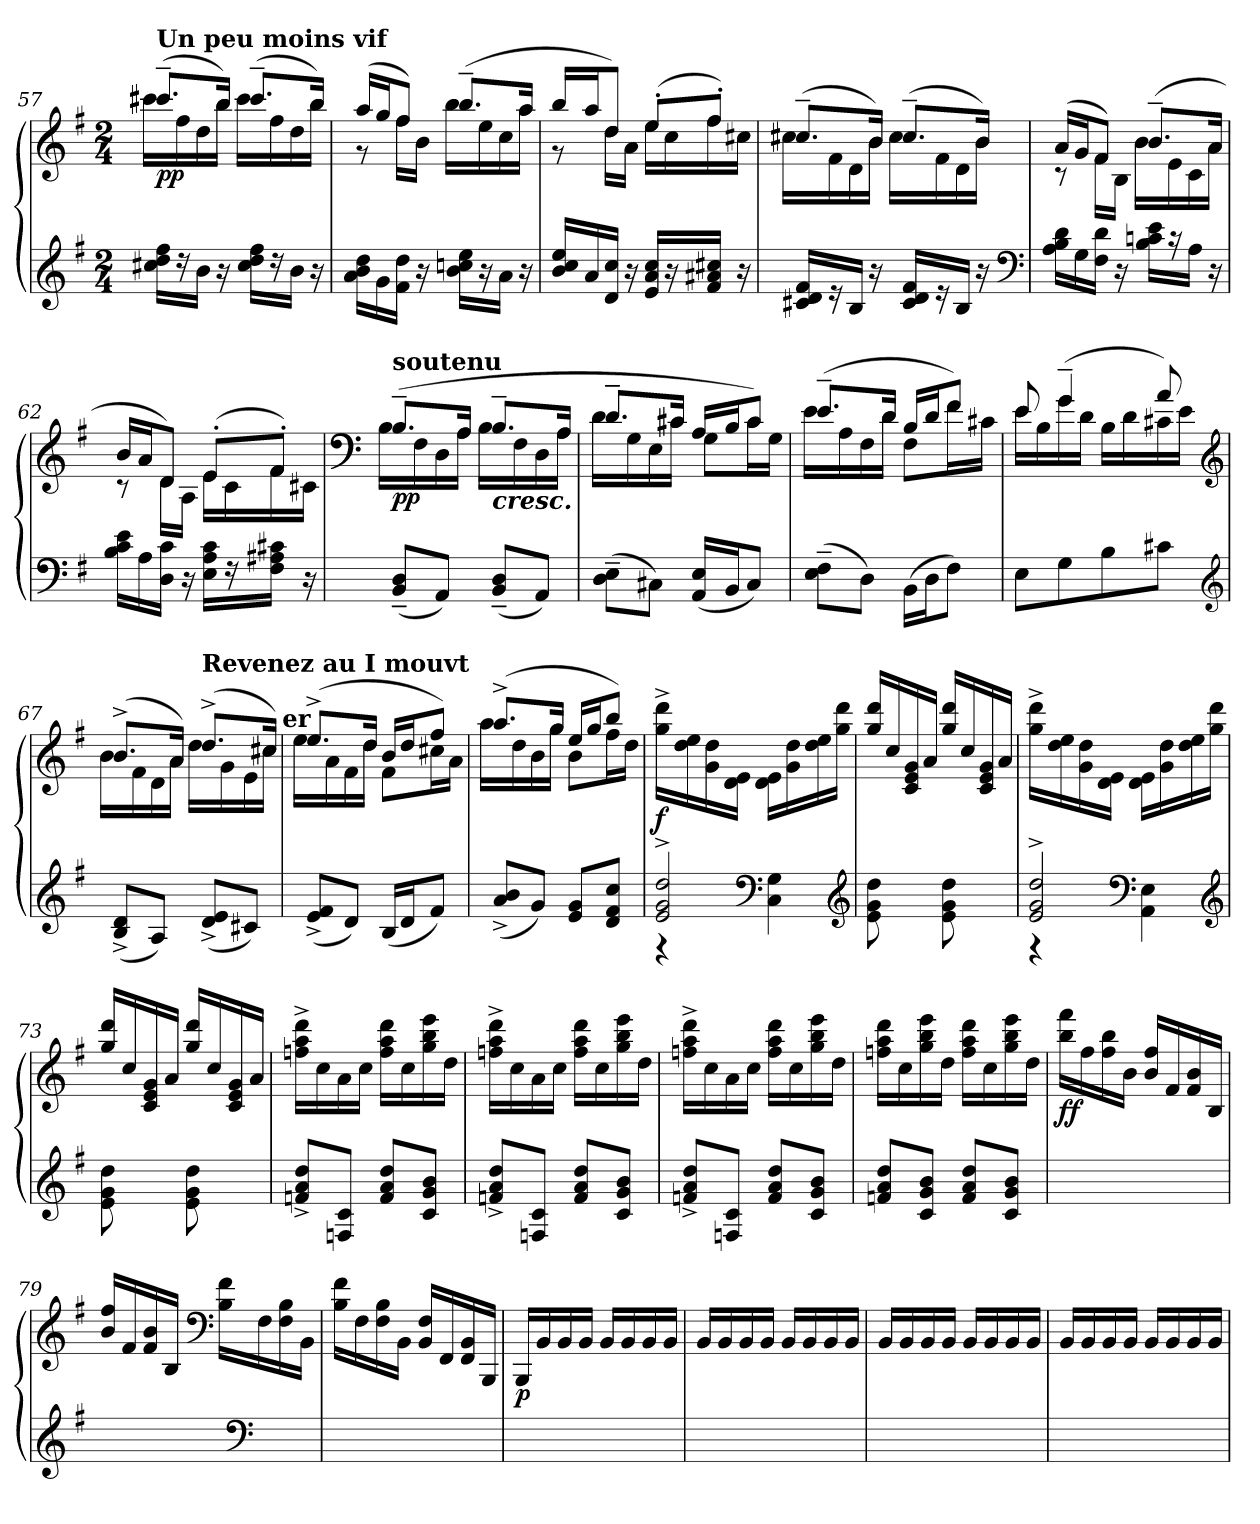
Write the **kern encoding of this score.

**kern	**kern	**dynam
*part1	*part1	*part1
*staff2	*staff1	*staff1/2
!!LO:LB:g=z
*clefG2	*clefG2	*
*k[f#]	*k[f#]	*
*e:	*e:	*
*M2/4	*M2/4	*
=57	=57	=57
*	*^	*
!	!LO:TX:a:B:t=Un peu moins vif	!	!
!	!	!	!LO:DY:b
16cc#\ 16dd\ 16ff#\LL	(>8.ccc#~>/L	16ccc#\LL	pp
16r	.	16ff#\	.
16b\JJ	.	16dd\	.
16r	16bb/Jk)	16bb\JJ	.
16cc#\ 16dd\ 16ff#\LL	(>8.ccc#~>/L	16ccc#\LL	.
16r	.	16ff#\	.
16b\JJ	.	16dd\	.
16r	16bb/Jk)	16bb\JJ	.
=58	=58	=58	=58
16a\ 16b\ 16dd\LL	(>16aa/LL	8r	.
16g\	16gg/J	.	.
16f#\ 16dd\JJ	8ff#/J)	16ff#\LL	.
16r	.	16b\JJ	.
16b\ 16ccn\ 16ee\LL	(>8.bb~>/L	16bb\LL	.
16r	.	16ee\	.
16a\JJ	.	16cc\	.
16r	16aa/Jk	16aa\JJ	.
=59	=59	=59	=59
16b/ 16cc/ 16ee/LL	16bb/LL	8r	.
16a/	16aa/J	.	.
16d/ 16cc/JJ	8dd/J)	16dd\LL	.
16r	.	16a\JJ	.
16e/ 16a/ 16cc/LL	(>8ee'>/L	16ee\LL	.
16r	.	16cc\	.
16f#/ 16a#/ 16cc#/JJ	8ff#'>/J)	16ff#\	.
16r	.	16cc#\JJ	.
=60	=60	=60	=60
16c#/ 16d/ 16f#/LL	(>8.cc#~>/L	16cc#\LL	.
16r	.	16f#\	.
16B/JJ	.	16d\	.
16r	16b/Jk)	16b\JJ	.
16c#/ 16d/ 16f#/LL	(>8.cc#~>/L	16cc#\LL	.
16r	.	16f#\	.
16B/JJ	.	16d\	.
16r	16b/Jk)	16b\JJ	.
*clefF4	*	*	*
!!LO:LB:g=z	!!
=61	=61	=61	=61
16A\ 16B\ 16d\LL	(>16a/LL	8r	.
16G\	16g/J	.	.
16F#\ 16d\JJ	8f#/J)	16f#\LL	.
16r	.	16B\JJ	.
16B\ 16cn\ 16e\LL	(>8.b~>/L	16b\LL	.
16r	.	16e\	.
16A\JJ	.	16c\	.
16r	16a/Jk	16a\JJ	.
=62	=62	=62	=62
16B\ 16c\ 16e\LL	16b/LL	8r	.
16A\	16a/J	.	.
16D\ 16c\JJ	8d/J)	16d\LL	.
16r	.	16A\JJ	.
16E\ 16A\ 16c\LL	(>8e'>/L	16e\LL	.
16r	.	16c\	.
16F#\ 16A#\ 16c#\JJ	8f#'>/J)	16f#\	.
16r	.	16c#\JJ	.
=63	=63	=63	=63
*	*clefF4	*	*
!	!LO:TX:a:B:t=soutenu	!	!
!	!	!	!LO:DY:b
(<8BB~</ 8D~</L	(>8.B~>/L	16B\LL	pp
.	.	16F#\	.
8AA/J)	.	16D\	.
.	16A/Jk	16A\JJ	.
!	!LO:TX:b:Bi:t=cresc.	!	!
(<8BB~</ 8D~</L	8.B~>/L	16B\LL	.
.	.	16F#\	.
8AA/J)	.	16D\	.
.	16A/Jk	16A\JJ	.
=64	=64	=64	=64
(>8D~>\ 8E~>\L	8.d~>/L	16d\LL	.
.	.	16G\	.
8C#\J)	.	16E\	.
.	16c#/Jk	16c#\JJ	.
(<16AA/ 16E/LL	16A/LL	8G\L	.
16BB/J	16B/J	.	.
8C#/J)	8c#/J)	16c#\L	.
.	.	16G\JJ	.
!!LO:LB:g=z	!!
=65	=65	=65	=65
(>8E~>\ 8F#~>\L	(>8.e~>/L	16e\LL	.
.	.	16A\	.
8D\J)	.	16F#\	.
.	16d/Jk	16d\JJ	.
(>16BB\LL	16B/LL	8F#\L	.
16D\J	16d/J	.	.
8F#\J)	8f#/J)	16f#\L	.
.	.	16c#\JJ	.
=66	=66	=66	=66
8E\L	8e/	16e\LL	.
.	.	16B\	.
8G\	(>4g~>/	16g\	.
.	.	16d\JJ	.
8B\	.	16B\LL	.
.	.	16d\	.
8c#\J	8a/)	16c#\	.
.	.	16e\JJ	.
*clefG2	*clefG2	*	*
=67	=67	=67	=67
(<8B^</ 8d^</L	(>8.b^>/L	16b\LL	.
.	.	16f#\	.
8A/J)	.	16d\	.
.	16a/Jk)	16a\JJ	.
!	!LO:TX:a:B:t=Revenez au I mouvt	!	!
(<8d^</ 8e^</L	(>8.dd^>/L	16dd\LL	.
.	.	16g\	.
8c#/J)	.	16e\	.
.	16cc#/Jk)	16cc#\JJ	.
!	!	!LO:TX:a:B:t=er	!
=68	=68	=68	=68
(<8e^</ 8f#^</L	(>8.ee^>/L	16ee\LL	.
.	.	16a\	.
8d/J)	.	16f#\	.
.	16dd/Jk	16dd\JJ	.
(<16B/LL	16b/LL	8f#\L	.
16d/J	16dd/J	.	.
8f#/J)	8ff#/J)	16cc#\L	.
.	.	16a\JJ	.
=69	=69	=69	=69
(<8a^</ 8b^</L	(>8.aa^>/L	16aa\LL	.
.	.	16dd\	.
8g/J)	.	16b\	.
.	16gg/Jk	16gg\JJ	.
8e/ 8g/L	16ee/LL	8b\L	.
.	16gg/J	.	.
8d/ 8f#/ 8cc/J	8bb/J)	16ff#\L	.
.	.	16dd\JJ	.
!!LO:PB:g=z
=70	=70	=70	=70
*^	*	*	*
!	!	!LO:TX:a:B:t=I mouvt	!	!
!	!	!LO:TX:a:B:t=er	!	!
!	!	!	!	!LO:DY:b
*	*	*v	*v	*
2e^</ 2g^</ 2dd^</	4r	16gg^>\ 16ddd^>\LL	f
.	.	16dd\ 16ee\	.
.	.	16g\ 16dd\	.
.	.	16d\ 16e\JJ	.
*clefF4	*	*	*
.	4C\ 4G\	16d\ 16e\LL	.
.	.	16g\ 16dd\	.
.	.	16dd\ 16ee\	.
.	.	16gg\ 16ddd\JJ	.
*v	*v	*	*
*clefG2	*	*
=71	=71	=71
8e\ 8g\ 8dd\	16gg\ 16ddd\LL	.
.	16cc\	.
8ryy	16c/ 16e/ 16g/	.
.	16a/JJ	.
8e\ 8g\ 8dd\	16gg\ 16ddd\LL	.
.	16cc\	.
8ryy	16c/ 16e/ 16g/	.
.	16a/JJ	.
=72	=72	=72
*^	*	*
2e^</ 2g^</ 2dd^</	4r	16gg^>\ 16ddd^>\LL	.
.	.	16dd\ 16ee\	.
.	.	16g\ 16dd\	.
.	.	16d\ 16e\JJ	.
*clefF4	*	*	*
.	4AA\ 4E\	16d\ 16e\LL	.
.	.	16g\ 16dd\	.
.	.	16dd\ 16ee\	.
.	.	16gg\ 16ddd\JJ	.
*v	*v	*	*
*clefG2	*	*
=73	=73	=73
8e\ 8g\ 8dd\	16gg\ 16ddd\LL	.
.	16cc\	.
8ryy	16c/ 16e/ 16g/	.
.	16a/JJ	.
8e\ 8g\ 8dd\	16gg\ 16ddd\LL	.
.	16cc\	.
8ryy	16c/ 16e/ 16g/	.
.	16a/JJ	.
!!LO:LB:g=z
=74	=74	=74
8fn^</ 8a^</ 8dd^</L	16ffn^>\ 16aa^>\ 16ddd^>\LL	.
.	16cc\	.
8Fn/ 8c/J	16a\	.
.	16cc\JJ	.
8f/ 8a/ 8dd/L	16ff\ 16aa\ 16ddd\LL	.
.	16cc\	.
8c/ 8g/ 8b/J	16gg\ 16bb\ 16eee\	.
.	16dd\JJ	.
=75	=75	=75
8fn^</ 8a^</ 8dd^</L	16ffn^>\ 16aa^>\ 16ddd^>\LL	.
.	16cc\	.
8Fn/ 8c/J	16a\	.
.	16cc\JJ	.
8f/ 8a/ 8dd/L	16ff\ 16aa\ 16ddd\LL	.
.	16cc\	.
8c/ 8g/ 8b/J	16gg\ 16bb\ 16eee\	.
.	16dd\JJ	.
=76	=76	=76
8fn^</ 8a^</ 8dd^</L	16ffn^>\ 16aa^>\ 16ddd^>\LL	.
.	16cc\	.
8Fn/ 8c/J	16a\	.
.	16cc\JJ	.
8f/ 8a/ 8dd/L	16ff\ 16aa\ 16ddd\LL	.
.	16cc\	.
8c/ 8g/ 8b/J	16gg\ 16bb\ 16eee\	.
.	16dd\JJ	.
=77	=77	=77
8fn/ 8a/ 8dd/L	16ffn\ 16aa\ 16ddd\LL	.
.	16cc\	.
8c/ 8g/ 8b/J	16gg\ 16bb\ 16eee\	.
.	16dd\JJ	.
8f/ 8a/ 8dd/L	16ff\ 16aa\ 16ddd\LL	.
.	16cc\	.
8c/ 8g/ 8b/J	16gg\ 16bb\ 16eee\	.
.	16dd\JJ	.
!!LO:LB:g=z
=78	=78	=78
!	!	!LO:DY:b
2ryy	16bb\ 16fff#\LL	ff
.	16ff#\	.
.	16ff#\ 16bb\	.
.	16b\JJ	.
.	16b/ 16ff#/LL	.
.	16f#/	.
.	16f#/ 16b/	.
.	16B/JJ	.
=79	=79	=79
4ryy	16b/ 16ff#/LL	.
.	16f#/	.
.	16f#\ 16b\	.
.	16B\JJ	.
*	*clefF4	*
16ryy	16B\ 16f#\LL	.
*clefF4	*	*
8.ryy	16F#\	.
.	16F#\ 16B\	.
.	16BB/JJ	.
=80	=80	=80
2ryy	16B\ 16f#\LL	.
.	16F#\	.
.	16F#\ 16B\	.
.	16BB/JJ	.
.	16BB/ 16F#/LL	.
.	16FF#/	.
.	16FF#/ 16BB/	.
.	16BBB/JJ	.
=81	=81	=81
!	!	!LO:DY:b
2ryy	16BBB/LL	p
.	16BB/	.
.	16BB/	.
.	16BB/JJ	.
.	16BB/LL	.
.	16BB/	.
.	16BB/	.
.	16BB/JJ	.
!!LO:LB:g=z
=82	=82	=82
2ryy	16BB/LL	.
.	16BB/	.
.	16BB/	.
.	16BB/JJ	.
.	16BB/LL	.
.	16BB/	.
.	16BB/	.
.	16BB/JJ	.
=83	=83	=83
2ryy	16BB/LL	.
.	16BB/	.
.	16BB/	.
.	16BB/JJ	.
.	16BB/LL	.
.	16BB/	.
.	16BB/	.
.	16BB/JJ	.
=84	=84	=84
2ryy	16BB/LL	.
.	16BB/	.
.	16BB/	.
.	16BB/JJ	.
.	16BB/LL	.
.	16BB/	.
.	16BB/	.
.	16BB/JJ	.
=	=	=
*-	*-	*-
